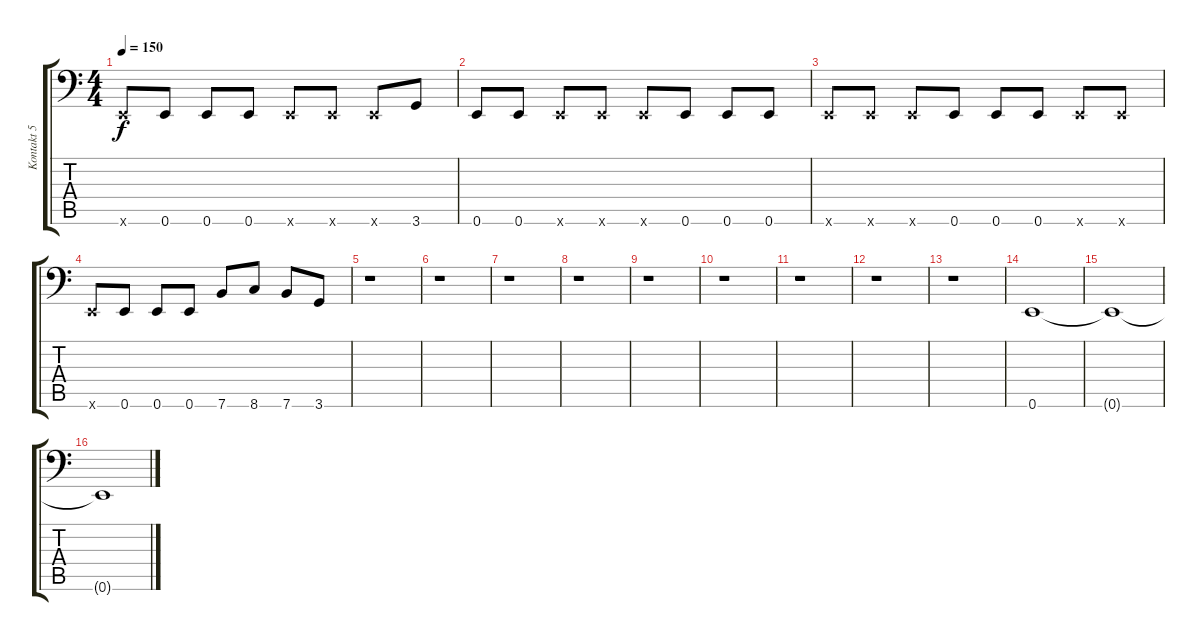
\track ("Kontakt 5 (MIDI)" "Kontakt 5 ") {instrument distortionguitar}
\staff {score tabs}
\tuning (Gb3 Db3 A2 E2 B1 E1) {hide}
\ts (4 4)
\tempo 150
\clef f4
\ks c
0.6{x}.8{dy f} 0.6.8 0.6.8 0.6.8 0.6{x}.8 0.6{x}.8 0.6{x}.8 3.6.8 |
0.6.8 0.6.8 0.6{x}.8 0.6{x}.8 0.6{x}.8 0.6.8 0.6.8 0.6.8 |
0.6{x}.8 0.6{x}.8 0.6{x}.8 0.6.8 0.6.8 0.6.8 0.6{x}.8 0.6{x}.8 |
0.6{x}.8 0.6.8 0.6.8 0.6.8 7.6.8 8.6.8 7.6.8 3.6.8 |
r.1 |
r.1 |
r.1 |
r.1 |
r.1 |
r.1 |
r.1 |
r.1 |
r.1 |
0.6.1 |
0.6{t}.1 |
0.6{t}.1
